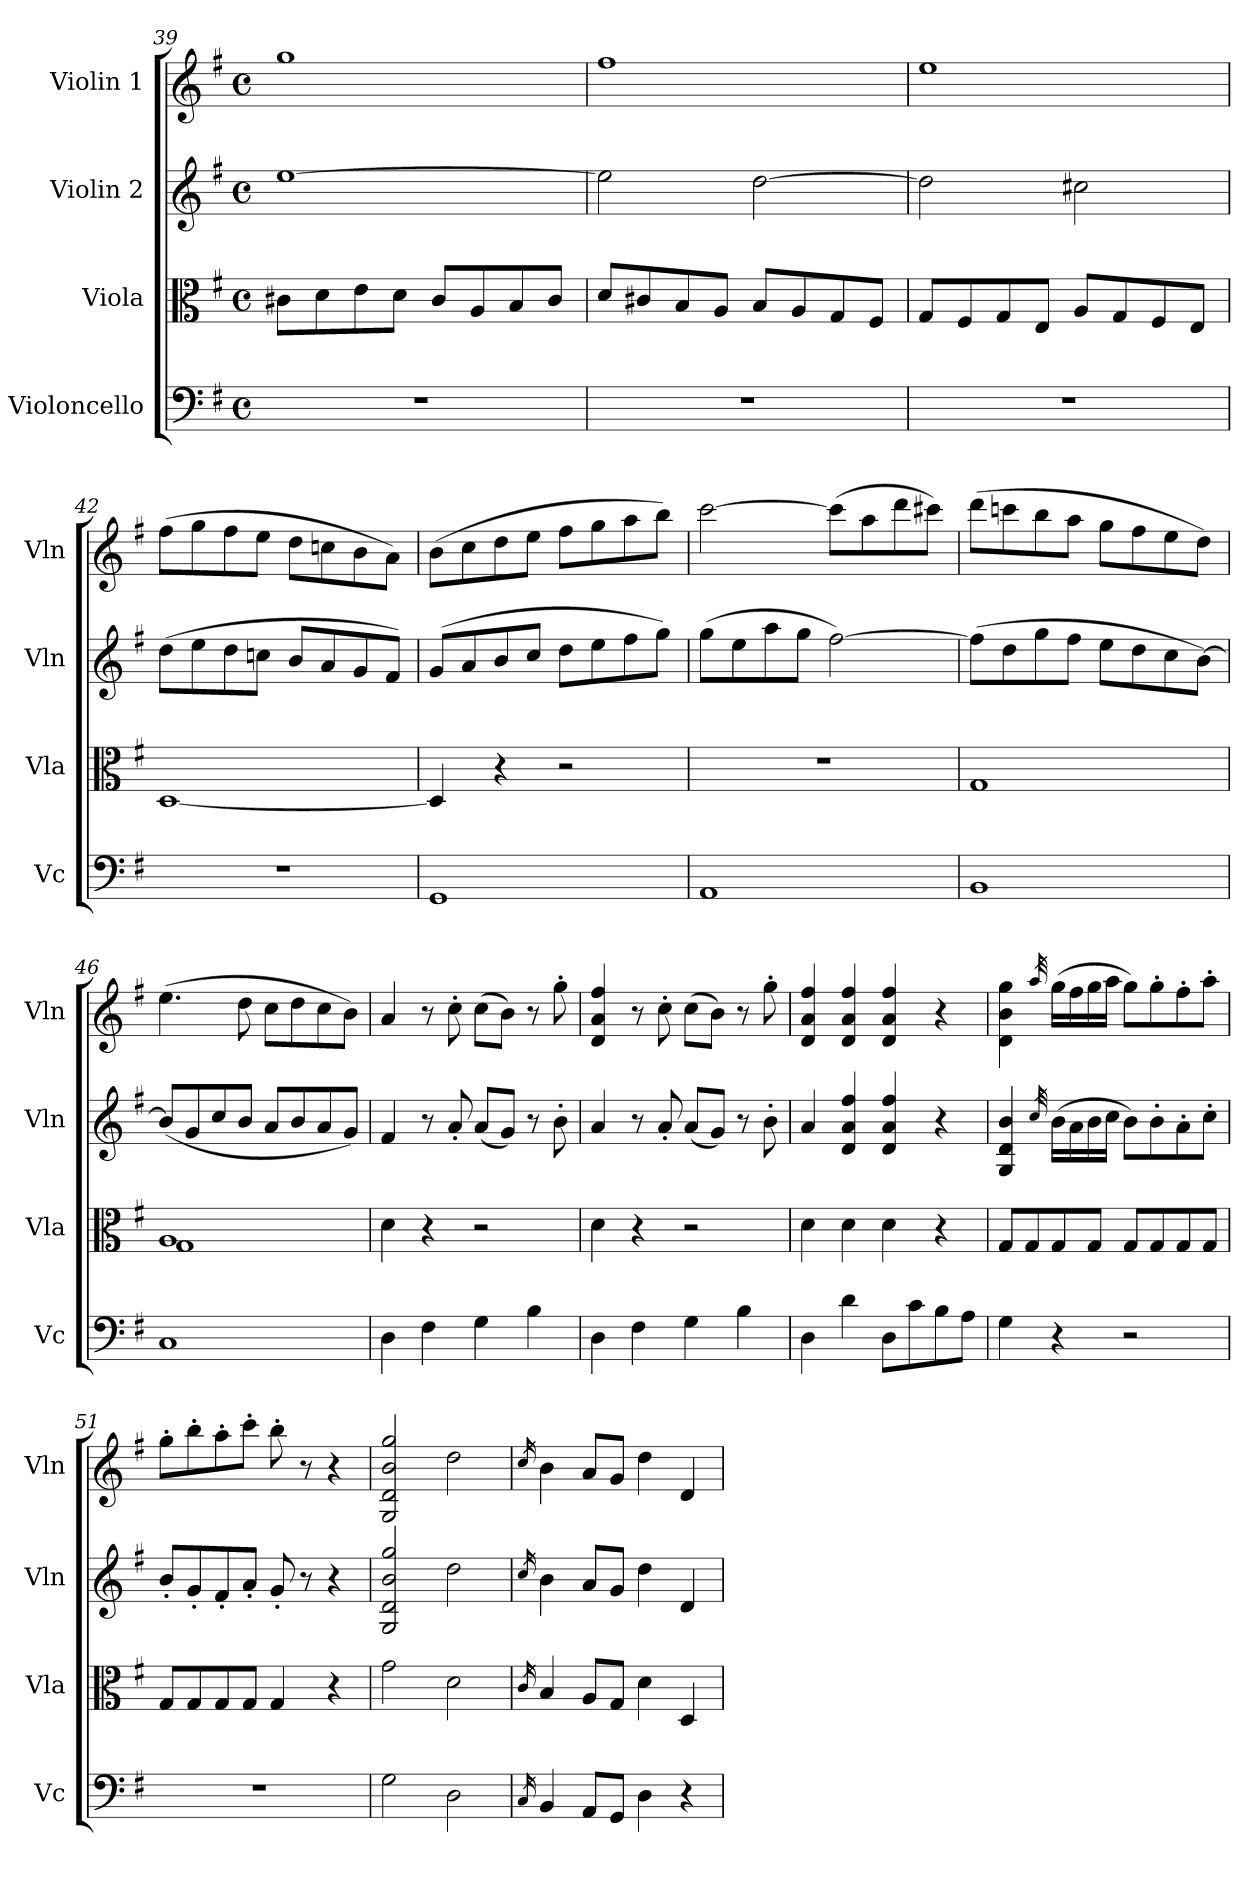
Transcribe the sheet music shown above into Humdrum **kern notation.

**kern	**kern	**kern	**kern
*part4	*part3	*part2	*part1
*staff4	*staff3	*staff2	*staff1
*I"Violoncello	*I"Viola	*I"Violin 2	*I"Violin 1
*I'Vc	*I'Vla	*I'Vln	*I'Vln
*clefF4	*clefC3	*clefG2	*clefG2
*k[f#]	*k[f#]	*k[f#]	*k[f#]
*M4/4	*M4/4	*M4/4	*M4/4
*met(c)	*met(c)	*met(c)	*met(c)
=39	=39	=39	=39
1r	8c#X\L	[>1ee	1gg
.	8d\	.	.
.	8e\	.	.
.	8d\J	.	.
.	8c#/L	.	.
.	8A/	.	.
.	8B/	.	.
.	8c#/J	.	.
=40	=40	=40	=40
1r	8d/L	2ee\]	1ff#
.	8c#X/	.	.
.	8B/	.	.
.	8A/J	.	.
.	8B/L	[>2dd\	.
.	8A/	.	.
.	8G/	.	.
.	8F#/J	.	.
!!LO:LB:g=z
=41	=41	=41	=41
1r	8G/L	2dd\]	1ee
.	8F#/	.	.
.	8G/	.	.
.	8E/J	.	.
.	8A/L	2cc#X\	.
.	8G/	.	.
.	8F#/	.	.
.	8E/J	.	.
=42	=42	=42	=42
1r	[1D	(8dd\L	(8ff#\L
.	.	8ee\	8gg\
.	.	8dd\	8ff#\
.	.	8ccn\J	8ee\J
.	.	8b/L	8dd\L
.	.	8a/	8ccn\
.	.	8g/	8b\
.	.	8f#/J)	8a\J)
=43	=43	=43	=43
1GG	4D/]	(8g/L	(8b\L
.	.	8a/	8cc\
.	4r	8b/	8dd\
.	.	8cc/J	8ee\J
.	2r	8dd\L	8ff#\L
.	.	8ee\	8gg\
.	.	8ff#\	8aa\
.	.	8gg\J)	8bb\J)
!!LO:PB:g=z
=44	=44	=44	=44
1AA	1r	(8gg\L	[>2ccc\
.	.	8ee\	.
.	.	8aa\	.
.	.	8gg\J	.
.	.	[>2ff#\)	(8ccc\L]
.	.	.	8aa\
.	.	.	8ddd\
.	.	.	8ccc#X\J)
=45	=45	=45	=45
1BB	1G	(8ff#\L]	(8ddd\L
.	.	8dd\	8cccn\
.	.	8gg\	8bb\
.	.	8ff#\J	8aa\J
.	.	8ee\L	8gg\L
.	.	8dd\	8ff#\
.	.	8cc\	8ee\
.	.	[>8b\J)	8dd\J)
=46	=46	=46	=46
*	*^	*	*
1C	1A	1G	(8b/L]	(4.ee\
.	.	.	8g/	.
.	.	.	8cc/	.
.	.	.	8b/J	8dd\
.	.	.	8a/L	8cc\L
.	.	.	8b/	8dd\
.	.	.	8a/	8cc\
.	.	.	8g/J)	8b\J)
*	*v	*v	*	*
=47	=47	=47	=47
4D\	4d\	4f#/	4a/
4F#\	4r	8r	8r
.	.	8a'/	8cc'\
4G\	2r	(8a/L	(8cc\L
.	.	8g/J)	8b\J)
4B\	.	8r	8r
.	.	8b'\	8gg'\
=48	=48	=48	=48
4D\	4d\	4a/	4d/ 4a/ 4ff#/
4F#\	4r	8r	8r
.	.	8a'/	8cc'\
4G\	2r	(8a/L	(8cc\L
.	.	8g/J)	8b\J)
4B\	.	8r	8r
.	.	8b'\	8gg'\
=49	=49	=49	=49
4D\	4d\	4a/	4d/ 4a/ 4ff#/
4d\	4d\	4d/ 4a/ 4ff#/	4d/ 4a/ 4ff#/
8D\L	4d\	4d/ 4a/ 4ff#/	4d/ 4a/ 4ff#/
8c\	.	.	.
8B\	4r	4r	4r
8A\J	.	.	.
!!LO:LB:g=z
=50	=50	=50	=50
4G\	8G/L	4G/ 4d/ 4b/	4d\ 4b\ 4gg\
.	8G/	.	.
.	.	32qcc/	32qaa/
4r	8G/	(16b\LL	(16gg\LL
.	.	16a\	16ff#\
.	8G/J	16b\	16gg\
.	.	16cc\JJ	16aa\JJ
2r	8G/L	8b\L)	8gg\L)
.	8G/	8b'\	8gg'\
.	8G/	8a'\	8ff#'\
.	8G/J	8cc'\J	8aa'\J
!!LO:LB:g=z
=51	=51	=51	=51
1r	8G/L	8b'/L	8gg'\L
.	8G/	8g'/	8bb'\
.	8G/	8f#'/	8aa'\
.	8G/J	8a'/J	8ccc'\J
.	4G/	8g'/	8bb'\
.	.	8r	8r
.	4r	4r	4r
=52	=52	=52	=52
2G\	2g\	2G/ 2d/ 2b/ 2gg/	2G/ 2d/ 2b/ 2gg/
2D\	2d\	2dd\	2dd\
=53	=53	=53	=53
16qC/	16qc/	16qcc/	16qcc/
4BB/	4B/	4b\	4b\
8AA/L	8A/L	8a/L	8a/L
8GG/J	8G/J	8g/J	8g/J
4D\	4d\	4dd\	4dd\
4r	4D/	4d/	4d/
=	=	=	=
*-	*-	*-	*-
